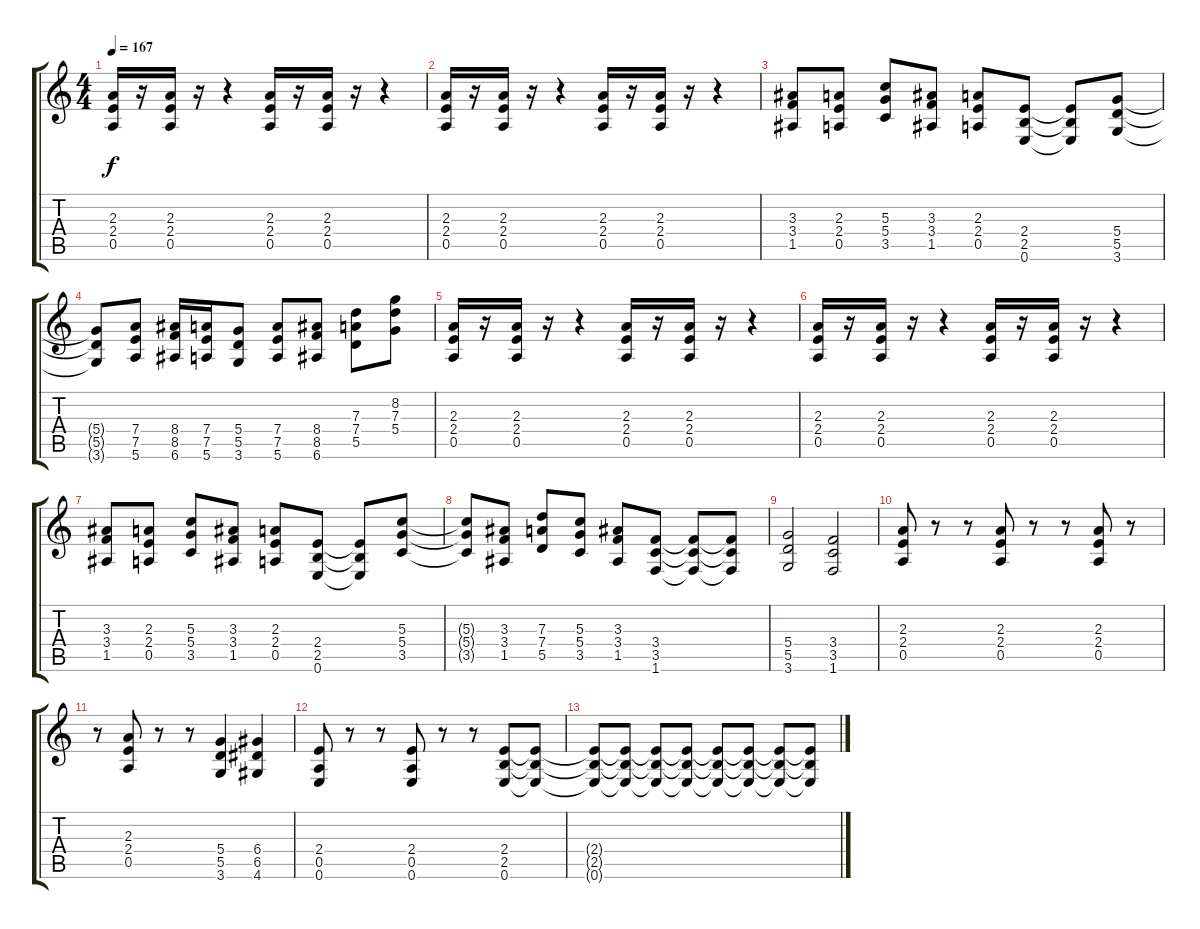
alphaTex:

\track "" {instrument overdrivenguitar}
\staff {score tabs}
\tuning (E4 B3 G3 D3 A2 E2) {hide}
\ts (4 4)
\tempo 167
\clef g2
\ks c
(2.3 2.4 0.5).16{dy f} r.16 (2.3 2.4 0.5).16 r.16 r.4 (2.3 2.4 0.5).16 r.16 (2.3 2.4 0.5).16 r.16 r.4 |
(2.3 2.4 0.5).16 r.16 (2.3 2.4 0.5).16 r.16 r.4 (2.3 2.4 0.5).16 r.16 (2.3 2.4 0.5).16 r.16 r.4 |
(3.3 3.4 1.5).8 (2.3 2.4 0.5).8 (5.3 5.4 3.5).8 (3.3 3.4 1.5).8 (2.3 2.4 0.5).8 (2.4 2.5 0.6).8 (2.4{t} 2.5{t} 0.6{t}).8 (5.4 5.5 3.6).8 |
(5.4{t} 5.5{t} 3.6{t}).8 (7.4 7.5 5.6).8 (8.4 8.5 6.6).16 (7.4 7.5 5.6).16 (5.4 5.5 3.6).8 (7.4 7.5 5.6).8 (8.4 8.5 6.6).8 (7.3 7.4 5.5).8 (8.2 7.3 5.4).8 |
(2.3 2.4 0.5).16 r.16 (2.3 2.4 0.5).16 r.16 r.4 (2.3 2.4 0.5).16 r.16 (2.3 2.4 0.5).16 r.16 r.4 |
(2.3 2.4 0.5).16 r.16 (2.3 2.4 0.5).16 r.16 r.4 (2.3 2.4 0.5).16 r.16 (2.3 2.4 0.5).16 r.16 r.4 |
(3.3 3.4 1.5).8 (2.3 2.4 0.5).8 (5.3 5.4 3.5).8 (3.3 3.4 1.5).8 (2.3 2.4 0.5).8 (2.4 2.5 0.6).8 (2.4{t} 2.5{t} 0.6{t}).8 (5.3 5.4 3.5).8 |
(5.3{t} 5.4{t} 3.5{t}).8 (3.3 3.4 1.5).8 (7.3 7.4 5.5).8 (5.3 5.4 3.5).8 (3.3 3.4 1.5).8 (3.4 3.5 1.6).8 (3.4{t} 3.5{t} 1.6{t}).8 (3.4{t} 3.5{t} 1.6{t}).8 |
(5.4 5.5 3.6).2 (3.4 3.5 1.6).2 |
(2.3 2.4 0.5).8 r.8 r.8 (2.3 2.4 0.5).8 r.8 r.8 (2.3 2.4 0.5).8 r.8 |
r.8 (2.3 2.4 0.5).8 r.8 r.8 (5.4 5.5 3.6).4 (6.4 6.5 4.6).4 |
(2.4 0.5 0.6).8 r.8 r.8 (2.4 0.5 0.6).8 r.8 r.8 (2.4 2.5 0.6).8 (2.4{t} 2.5{t} 0.6{t}).8 |
(2.4{t} 2.5{t} 0.6{t}).8 (2.4{t} 2.5{t} 0.6{t}).8 (2.4{t} 2.5{t} 0.6{t}).8 (2.4{t} 2.5{t} 0.6{t}).8 (2.4{t} 2.5{t} 0.6{t}).8 (2.4{t} 2.5{t} 0.6{t}).8 (2.4{t} 2.5{t} 0.6{t}).8 (2.4{t} 2.5{t} 0.6{t}).8
